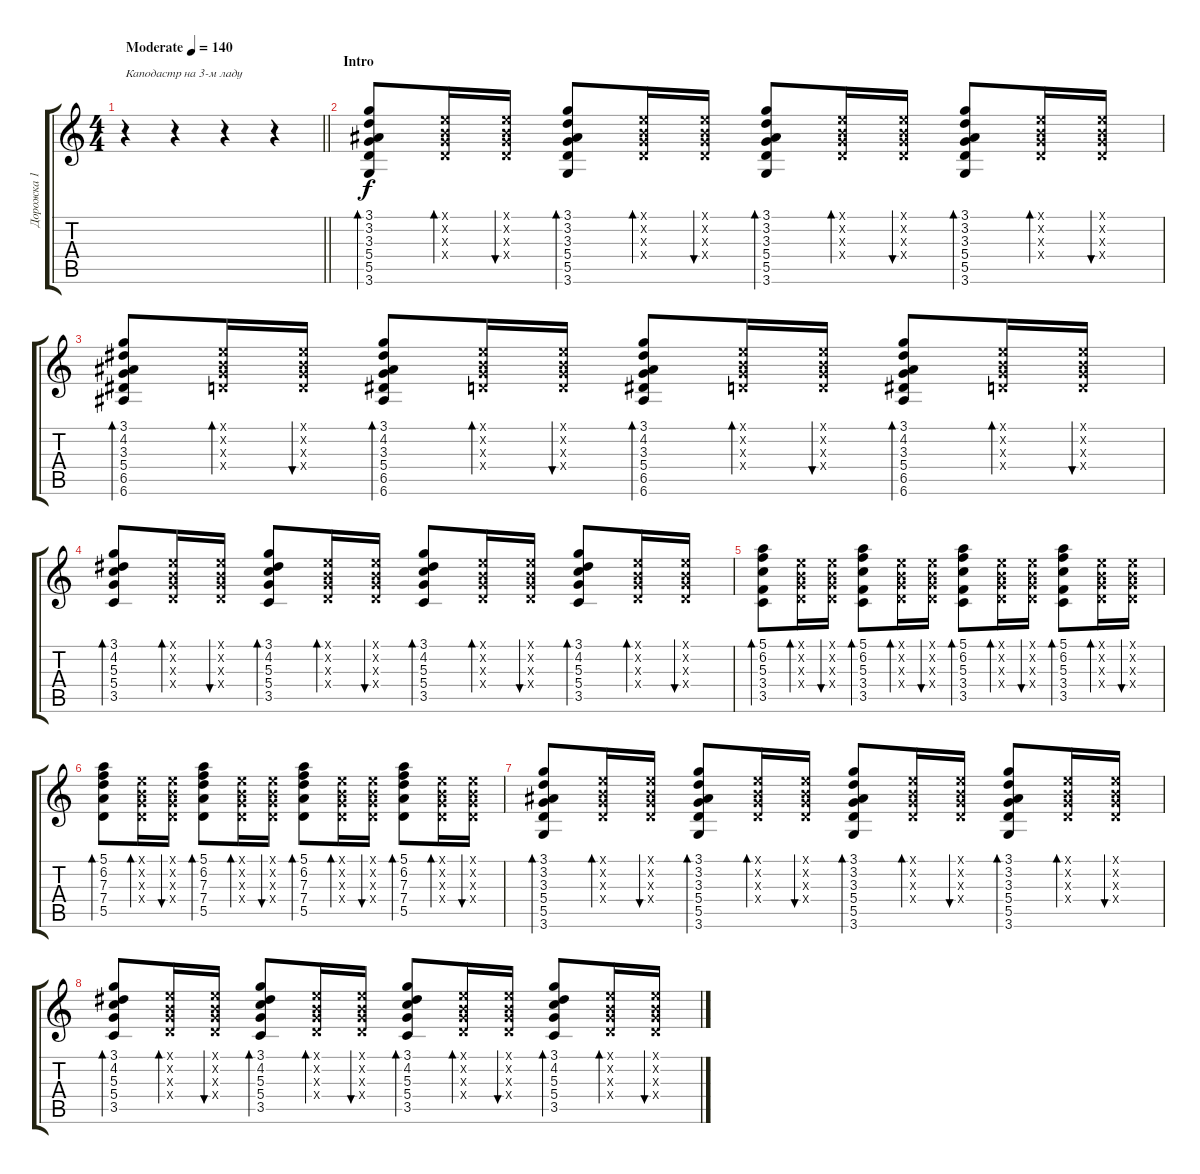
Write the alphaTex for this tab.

\track ("Дорожка 1" "Дорожка 1") {instrument acousticguitarsteel}
\staff {score tabs}
\tuning (E4 B3 G3 D3 A2 E2) {hide}
\ts (4 4)
\tempo (140 "Moderate")
\clef g2
\barLineRight lightlight
\ks c
r.4{txt "Каподастр на 3-м ладу" dy f instrument acousticguitarsteel} r.4 r.4 r.4 |
\section ("" "Intro")
(3.1 3.2 3.3 5.4 5.5 3.6).8{bd 60} (0.1{x} 0.2{x} 0.3{x} 0.4{x}).16{bd 60} (0.1{x} 0.2{x} 0.3{x} 0.4{x}).16{bu 60} (3.1 3.2 3.3 5.4 5.5 3.6).8{bd 60} (0.1{x} 0.2{x} 0.3{x} 0.4{x}).16{bd 60} (0.1{x} 0.2{x} 0.3{x} 0.4{x}).16{bu 60} (3.1 3.2 3.3 5.4 5.5 3.6).8{bd 60} (0.1{x} 0.2{x} 0.3{x} 0.4{x}).16{bd 60} (0.1{x} 0.2{x} 0.3{x} 0.4{x}).16{bu 60} (3.1 3.2 3.3 5.4 5.5 3.6).8{bd 60} (0.1{x} 0.2{x} 0.3{x} 0.4{x}).16{bd 60} (0.1{x} 0.2{x} 0.3{x} 0.4{x}).16{bu 60} |
(3.1 4.2 3.3 5.4 6.5 6.6).8{bd 60} (0.1{x} 0.2{x} 0.3{x} 0.4{x}).16{bd 60} (0.1{x} 0.2{x} 0.3{x} 0.4{x}).16{bu 60} (3.1 4.2 3.3 5.4 6.5 6.6).8{bd 60} (0.1{x} 0.2{x} 0.3{x} 0.4{x}).16{bd 60} (0.1{x} 0.2{x} 0.3{x} 0.4{x}).16{bu 60} (3.1 4.2 3.3 5.4 6.5 6.6).8{bd 60} (0.1{x} 0.2{x} 0.3{x} 0.4{x}).16{bd 60} (0.1{x} 0.2{x} 0.3{x} 0.4{x}).16{bu 60} (3.1 4.2 3.3 5.4 6.5 6.6).8{bd 60} (0.1{x} 0.2{x} 0.3{x} 0.4{x}).16{bd 60} (0.1{x} 0.2{x} 0.3{x} 0.4{x}).16{bu 60} |
(3.1 4.2 5.3 5.4 3.5).8{bd 60} (0.1{x} 0.2{x} 0.3{x} 0.4{x}).16{bd 60} (0.1{x} 0.2{x} 0.3{x} 0.4{x}).16{bu 60} (3.1 4.2 5.3 5.4 3.5).8{bd 60} (0.1{x} 0.2{x} 0.3{x} 0.4{x}).16{bd 60} (0.1{x} 0.2{x} 0.3{x} 0.4{x}).16{bu 60} (3.1 4.2 5.3 5.4 3.5).8{bd 60} (0.1{x} 0.2{x} 0.3{x} 0.4{x}).16{bd 60} (0.1{x} 0.2{x} 0.3{x} 0.4{x}).16{bu 60} (3.1 4.2 5.3 5.4 3.5).8{bd 60} (0.1{x} 0.2{x} 0.3{x} 0.4{x}).16{bd 60} (0.1{x} 0.2{x} 0.3{x} 0.4{x}).16{bu 60} |
(5.1 6.2 5.3 3.4 3.5).8{bd 60} (0.1{x} 0.2{x} 0.3{x} 0.4{x}).16{bd 60} (0.1{x} 0.2{x} 0.3{x} 0.4{x}).16{bu 60} (5.1 6.2 5.3 3.4 3.5).8{bd 60} (0.1{x} 0.2{x} 0.3{x} 0.4{x}).16{bd 60} (0.1{x} 0.2{x} 0.3{x} 0.4{x}).16{bu 60} (5.1 6.2 5.3 3.4 3.5).8{bd 60} (0.1{x} 0.2{x} 0.3{x} 0.4{x}).16{bd 60} (0.1{x} 0.2{x} 0.3{x} 0.4{x}).16{bu 60} (5.1 6.2 5.3 3.4 3.5).8{bd 60} (0.1{x} 0.2{x} 0.3{x} 0.4{x}).16{bd 60} (0.1{x} 0.2{x} 0.3{x} 0.4{x}).16{bu 60} |
(5.1 6.2 7.3 7.4 5.5).8{bd 60} (0.1{x} 0.2{x} 0.3{x} 0.4{x}).16{bd 60} (0.1{x} 0.2{x} 0.3{x} 0.4{x}).16{bu 60} (5.1 6.2 7.3 7.4 5.5).8{bd 60} (0.1{x} 0.2{x} 0.3{x} 0.4{x}).16{bd 60} (0.1{x} 0.2{x} 0.3{x} 0.4{x}).16{bu 60} (5.1 6.2 7.3 7.4 5.5).8{bd 60} (0.1{x} 0.2{x} 0.3{x} 0.4{x}).16{bd 60} (0.1{x} 0.2{x} 0.3{x} 0.4{x}).16{bu 60} (5.1 6.2 7.3 7.4 5.5).8{bd 60} (0.1{x} 0.2{x} 0.3{x} 0.4{x}).16{bd 60} (0.1{x} 0.2{x} 0.3{x} 0.4{x}).16{bu 60} |
(3.1 3.2 3.3 5.4 5.5 3.6).8{bd 60} (0.1{x} 0.2{x} 0.3{x} 0.4{x}).16{bd 60} (0.1{x} 0.2{x} 0.3{x} 0.4{x}).16{bu 60} (3.1 3.2 3.3 5.4 5.5 3.6).8{bd 60} (0.1{x} 0.2{x} 0.3{x} 0.4{x}).16{bd 60} (0.1{x} 0.2{x} 0.3{x} 0.4{x}).16{bu 60} (3.1 3.2 3.3 5.4 5.5 3.6).8{bd 60} (0.1{x} 0.2{x} 0.3{x} 0.4{x}).16{bd 60} (0.1{x} 0.2{x} 0.3{x} 0.4{x}).16{bu 60} (3.1 3.2 3.3 5.4 5.5 3.6).8{bd 60} (0.1{x} 0.2{x} 0.3{x} 0.4{x}).16{bd 60} (0.1{x} 0.2{x} 0.3{x} 0.4{x}).16{bu 60} |
(3.1 4.2 5.3 5.4 3.5).8{bd 60} (0.1{x} 0.2{x} 0.3{x} 0.4{x}).16{bd 60} (0.1{x} 0.2{x} 0.3{x} 0.4{x}).16{bu 60} (3.1 4.2 5.3 5.4 3.5).8{bd 60} (0.1{x} 0.2{x} 0.3{x} 0.4{x}).16{bd 60} (0.1{x} 0.2{x} 0.3{x} 0.4{x}).16{bu 60} (3.1 4.2 5.3 5.4 3.5).8{bd 60} (0.1{x} 0.2{x} 0.3{x} 0.4{x}).16{bd 60} (0.1{x} 0.2{x} 0.3{x} 0.4{x}).16{bu 60} (3.1 4.2 5.3 5.4 3.5).8{bd 60} (0.1{x} 0.2{x} 0.3{x} 0.4{x}).16{bd 60} (0.1{x} 0.2{x} 0.3{x} 0.4{x}).16{bu 60}
